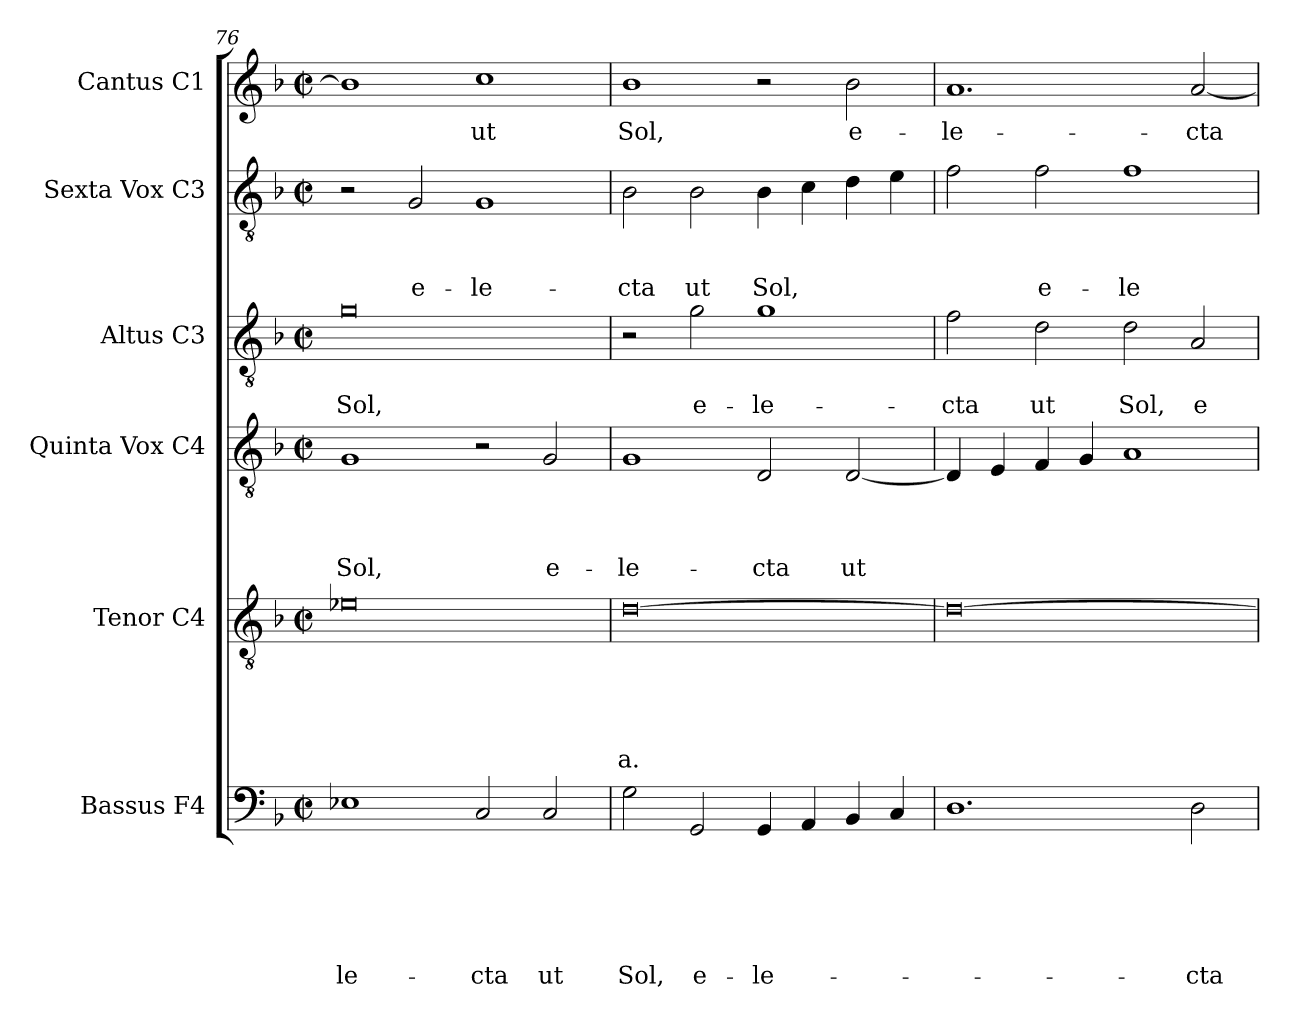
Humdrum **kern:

**kern	**text	**text	**text	**text	**text	**text	**kern	**text	**text	**text	**text	**text	**kern	**text	**text	**text	**text	**kern	**text	**text	**kern	**text	**text	**text	**kern	**text
*part6	*part6	*part6	*part6	*part6	*part6	*part6	*part5	*part5	*part5	*part5	*part5	*part5	*part4	*part4	*part4	*part4	*part4	*part3	*part3	*part3	*part2	*part2	*part2	*part2	*part1	*part1
*staff6	*staff6	*staff6	*staff6	*staff6	*staff6	*staff6	*staff5	*staff5	*staff5	*staff5	*staff5	*staff5	*staff4	*staff4	*staff4	*staff4	*staff4	*staff3	*staff3	*staff3	*staff2	*staff2	*staff2	*staff2	*staff1	*staff1
*I"Bassus F4	*	*	*	*	*	*	*I"Tenor C4	*	*	*	*	*	*I"Quinta Vox C4	*	*	*	*	*I"Altus C3	*	*	*I"Sexta Vox C3	*	*	*	*I"Cantus C1	*
*I'B	*	*	*	*	*	*	*I'T	*	*	*	*	*	*	*	*	*	*	*I'A	*	*	*	*	*	*	*I'C	*
!!LO:LB:g=z
*clefF4	*	*	*	*	*	*	*clefGv2	*	*	*	*	*	*clefGv2	*	*	*	*	*clefGv2	*	*	*clefGv2	*	*	*	*clefG2	*
*k[b-]	*	*	*	*	*	*	*k[b-]	*	*	*	*	*	*k[b-]	*	*	*	*	*k[b-]	*	*	*k[b-]	*	*	*	*k[b-]	*
*F:	*	*	*	*	*	*	*F:	*	*	*	*	*	*F:	*	*	*	*	*F:	*	*	*F:	*	*	*	*F:	*
*M2/2	*	*	*	*	*	*	*M2/2	*	*	*	*	*	*M2/2	*	*	*	*	*M2/2	*	*	*M2/2	*	*	*	*M2/2	*
*met(c|)	*	*	*	*	*	*	*met(c|)	*	*	*	*	*	*met(c|)	*	*	*	*	*met(c|)	*	*	*met(c|)	*	*	*	*met(c|)	*
=76	=76	=76	=76	=76	=76	=76	=76	=76	=76	=76	=76	=76	=76	=76	=76	=76	=76	=76	=76	=76	=76	=76	=76	=76	=76	=76
!	!	!	!	!	!	!LO:LY:b	!	!	!	!	!	!	!	!	!	!	!LO:LY:b	!	!	!LO:LY:b	!	!	!	!	!	!
1E-X	.	.	.	.	.	-le-	0e-X	.	.	.	.	.	1G	.	.	.	Sol,	0g	.	Sol,	2r	.	.	.	1b-]	.
!	!	!	!	!	!	!	!	!	!	!	!	!	!	!	!	!	!	!	!	!	!	!	!	!LO:LY:b	!	!
.	.	.	.	.	.	.	.	.	.	.	.	.	.	.	.	.	.	.	.	.	2G/	.	.	e-	.	.
!	!	!	!	!	!	!LO:LY:b	!	!	!	!	!	!	!	!	!	!	!	!	!	!	!	!	!	!LO:LY:b	!	!LO:LY:b
2C/	.	.	.	.	.	-cta	.	.	.	.	.	.	2r	.	.	.	.	.	.	.	1G	.	.	-le-	1cc	ut
!	!	!	!	!	!	!LO:LY:b	!	!	!	!	!	!	!	!	!	!	!LO:LY:b	!	!	!	!	!	!	!	!	!
2C/	.	.	.	.	.	ut	.	.	.	.	.	.	2G/	.	.	.	e-	.	.	.	.	.	.	.	.	.
=77	=77	=77	=77	=77	=77	=77	=77	=77	=77	=77	=77	=77	=77	=77	=77	=77	=77	=77	=77	=77	=77	=77	=77	=77	=77	=77
!	!	!	!	!	!	!LO:LY:b	!	!	!	!	!	!LO:LY:b	!	!	!	!	!LO:LY:b	!	!	!	!	!	!	!LO:LY:b	!	!LO:LY:b
2G\	.	.	.	.	.	Sol,	[0d	.	.	.	.	-a.	1G	.	.	.	-le-	2r	.	.	2B-\	.	.	-cta	1b-	Sol,
!	!	!	!	!	!	!LO:LY:b	!	!	!	!	!	!	!	!	!	!	!	!	!	!LO:LY:b	!	!	!	!LO:LY:b	!	!
2GG/	.	.	.	.	.	e-	.	.	.	.	.	.	.	.	.	.	.	2g\	.	e-	2B-\	.	.	ut	.	.
!	!	!	!	!	!	!LO:LY:b	!	!	!	!	!	!	!	!	!	!	!LO:LY:b	!	!	!LO:LY:b	!	!	!	!LO:LY:b	!	!
4GG/	.	.	.	.	.	-le-	.	.	.	.	.	.	2D/	.	.	.	-cta	1g	.	-le-	4B-\	.	.	Sol,	2r	.
4AA/	.	.	.	.	.	.	.	.	.	.	.	.	.	.	.	.	.	.	.	.	4c\	.	.	.	.	.
!	!	!	!	!	!	!	!	!	!	!	!	!	!	!	!	!	!LO:LY:b	!	!	!	!	!	!	!	!	!LO:LY:b
4BB-/	.	.	.	.	.	.	.	.	.	.	.	.	[2D/	.	.	.	ut	.	.	.	4d\	.	.	.	2b-\	e-
4C/	.	.	.	.	.	.	.	.	.	.	.	.	.	.	.	.	.	.	.	.	4e\	.	.	.	.	.
=78	=78	=78	=78	=78	=78	=78	=78	=78	=78	=78	=78	=78	=78	=78	=78	=78	=78	=78	=78	=78	=78	=78	=78	=78	=78	=78
!	!	!	!	!	!	!	!	!	!	!	!	!	!	!	!	!	!	!	!	!LO:LY:b	!	!	!	!	!	!LO:LY:b
1.D	.	.	.	.	.	.	0d_	.	.	.	.	.	4D/]	.	.	.	.	2f\	.	-cta	2f\	.	.	.	1.a	-le-
.	.	.	.	.	.	.	.	.	.	.	.	.	4E/	.	.	.	.	.	.	.	.	.	.	.	.	.
!	!	!	!	!	!	!	!	!	!	!	!	!	!	!	!	!	!	!	!	!LO:LY:b	!	!	!	!LO:LY:b	!	!
.	.	.	.	.	.	.	.	.	.	.	.	.	4F/	.	.	.	.	2d\	.	ut	2f\	.	.	e-	.	.
.	.	.	.	.	.	.	.	.	.	.	.	.	4G/	.	.	.	.	.	.	.	.	.	.	.	.	.
!	!	!	!	!	!	!	!	!	!	!	!	!	!	!	!	!	!	!	!	!LO:LY:b	!	!	!	!LO:LY:b	!	!
.	.	.	.	.	.	.	.	.	.	.	.	.	1A	.	.	.	.	2d\	.	Sol,	1f	.	.	-le-	.	.
!	!	!	!	!	!	!LO:LY:b	!	!	!	!	!	!	!	!	!	!	!	!	!	!LO:LY:b	!	!	!	!	!	!LO:LY:b
2D\	.	.	.	.	.	-cta	.	.	.	.	.	.	.	.	.	.	.	2A/	.	e-	.	.	.	.	[2a/	-cta
=	=	=	=	=	=	=	=	=	=	=	=	=	=	=	=	=	=	=	=	=	=	=	=	=	=	=
*-	*-	*-	*-	*-	*-	*-	*-	*-	*-	*-	*-	*-	*-	*-	*-	*-	*-	*-	*-	*-	*-	*-	*-	*-	*-	*-
